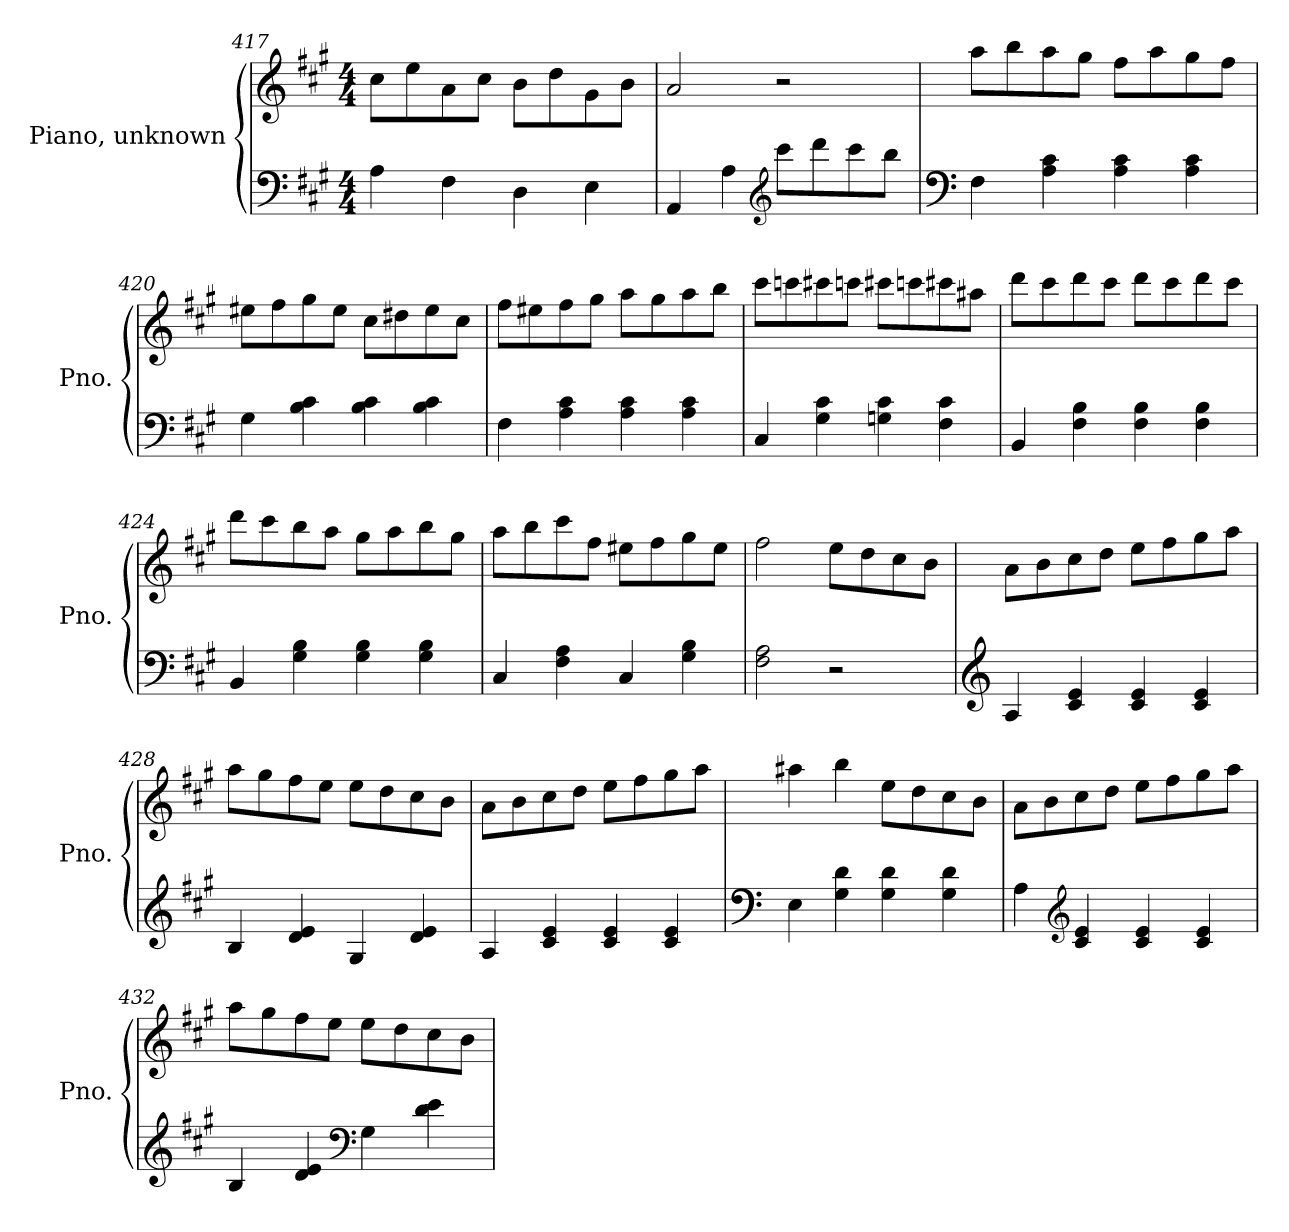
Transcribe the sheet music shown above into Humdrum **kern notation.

**kern	**kern
*part1	*part1
*staff2	*staff1
*I"Piano, unknown	*
*I'Pno.	*
!!LO:LB:g=z
*clefF4	*clefG2
*k[f#c#g#]	*k[f#c#g#]
*M4/4	*M4/4
=417	=417
4A\	8cc#\L
.	8ee\
4F#\	8a\
.	8cc#\J
4D\	8b\L
.	8dd\
4E\	8g#\
.	8b\J
=418	=418
4AA/	2a/
4A\	.
*clefG2	*
8ccc#\L	2r
8ddd\	.
8ccc#\	.
8bb\J	.
=419	=419
*clefF4	*
4F#\	8aa\L
.	8bb\
4A\ 4c#\	8aa\
.	8gg#\J
4A\ 4c#\	8ff#\L
.	8aa\
4A\ 4c#\	8gg#\
.	8ff#\J
=420	=420
4G#\	8ee#X\L
.	8ff#\
4B\ 4c#\	8gg#\
.	8ee#\J
4B\ 4c#\	8cc#\L
.	8dd#X\
4B\ 4c#\	8ee#\
.	8cc#\J
!!LO:LB:g=z
=421	=421
4F#\	8ff#\L
.	8ee#X\
4A\ 4c#\	8ff#\
.	8gg#\J
4A\ 4c#\	8aa\L
.	8gg#\
4A\ 4c#\	8aa\
.	8bb\J
=422	=422
4C#/	8ccc#\L
.	8cccn\
4G#\ 4c#\	8ccc#X\
.	8cccn\J
4Gn\ 4c#\	8ccc#X\L
.	8cccn\
4F#\ 4c#\	8ccc#X\
.	8aa#X\J
=423	=423
4BB/	8ddd\L
.	8ccc#\
4F#\ 4B\	8ddd\
.	8ccc#\J
4F#\ 4B\	8ddd\L
.	8ccc#\
4F#\ 4B\	8ddd\
.	8ccc#\J
!!LO:LB:g=z
=424	=424
4BB/	8ddd\L
.	8ccc#\
4G#\ 4B\	8bb\
.	8aa\J
4G#\ 4B\	8gg#\L
.	8aa\
4G#\ 4B\	8bb\
.	8gg#\J
=425	=425
4C#/	8aa\L
.	8bb\
4F#\ 4A\	8ccc#\
.	8ff#\J
4C#/	8ee#X\L
.	8ff#\
4G#\ 4B\	8gg#\
.	8ee#\J
=426	=426
2F#\ 2A\	2ff#\
2r	8ee\L
.	8dd\
.	8cc#\
.	8b\J
=427	=427
*clefG2	*
4A/	8a\L
.	8b\
4c#/ 4e/	8cc#\
.	8dd\J
4c#/ 4e/	8ee\L
.	8ff#\
4c#/ 4e/	8gg#\
.	8aa\J
!!LO:PB:g=z
=428	=428
4B/	8aa\L
.	8gg#\
4d/ 4e/	8ff#\
.	8ee\J
4G#/	8ee\L
.	8dd\
4d/ 4e/	8cc#\
.	8b\J
=429	=429
4A/	8a\L
.	8b\
4c#/ 4e/	8cc#\
.	8dd\J
4c#/ 4e/	8ee\L
.	8ff#\
4c#/ 4e/	8gg#\
.	8aa\J
=430	=430
*clefF4	*
4E\	4aa#X\
4G#\ 4d\	4bb\
4G#\ 4d\	8ee\L
.	8dd\
4G#\ 4d\	8cc#\
.	8b\J
=431	=431
4A\	8a\L
.	8b\
*clefG2	*
4c#/ 4e/	8cc#\
.	8dd\J
4c#/ 4e/	8ee\L
.	8ff#\
4c#/ 4e/	8gg#\
.	8aa\J
!!LO:LB:g=z
=432	=432
4B/	8aa\L
.	8gg#\
4d/ 4e/	8ff#\
.	8ee\J
*clefF4	*
4G#\	8ee\L
.	8dd\
4d\ 4e\	8cc#\
.	8b\J
=	=
*-	*-
